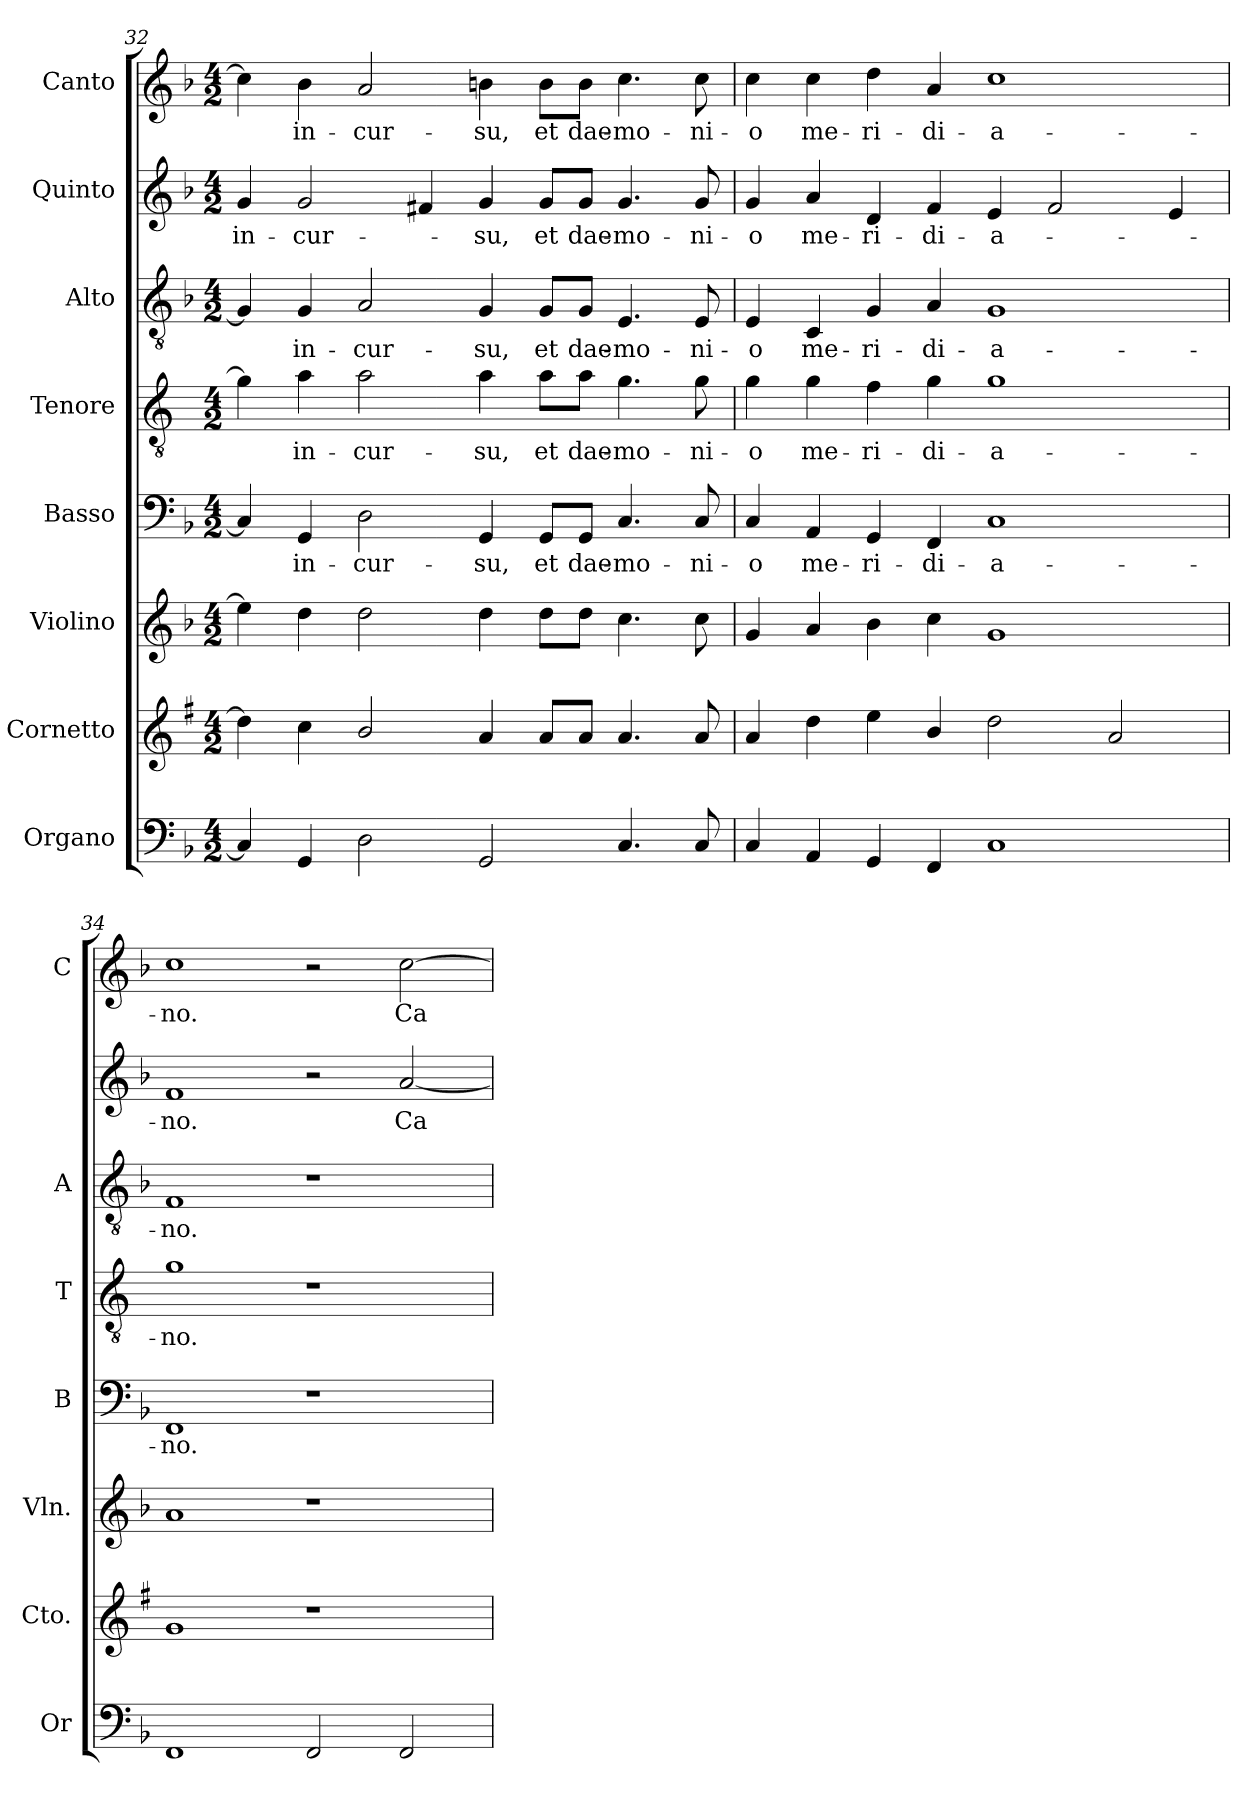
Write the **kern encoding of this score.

**kern	**kern	**kern	**kern	**text	**kern	**text	**kern	**text	**kern	**text	**kern	**text
*part8	*part7	*part6	*part5	*part5	*part4	*part4	*part3	*part3	*part2	*part2	*part1	*part1
*staff8	*staff7	*staff6	*staff5	*staff5	*staff4	*staff4	*staff3	*staff3	*staff2	*staff2	*staff1	*staff1
*I"Organo	*I"Cornetto	*I"Violino	*I"Basso	*	*I"Tenore	*	*I"Alto	*	*I"Quinto	*	*I"Canto	*
*I'Or	*I'Cto.	*I'Vln.	*I'B	*	*I'T	*	*I'A	*	*	*	*I'C	*
!!LO:LB:g=z
*clefF4	*clefG2	*clefG2	*clefF4	*	*clefGv2	*	*clefGv2	*	*clefG2	*	*clefG2	*
*	*ITrd1c2	*	*	*	*ITrd4c7	*	*	*	*	*	*	*
*k[b-]	*k[b-]	*k[b-]	*k[b-]	*	*k[b-]	*	*k[b-]	*	*k[b-]	*	*k[b-]	*
*F:	*F:	*F:	*F:	*	*F:	*	*F:	*	*F:	*	*F:	*
*M4/2	*M4/2	*M4/2	*M4/2	*	*M4/2	*	*M4/2	*	*M4/2	*	*M4/2	*
=32	=32	=32	=32	=32	=32	=32	=32	=32	=32	=32	=32	=32
!	!	!	!	!	!	!	!	!	!	!LO:LY:b	!	!
4C/]	4cc\]	4ee-\]	4C/]	.	4c\]	.	4G/]	.	4g/	in-	4cc\]	.
!	!	!	!	!LO:LY:b	!	!LO:LY:b	!	!LO:LY:b	!	!LO:LY:b	!	!LO:LY:b
4GG/	4b-\	4dd\	4GG/	in-	4d\	in-	4G/	in-	2g/	-cur-	4b-\	in-
!	!	!	!	!LO:LY:b	!	!LO:LY:b	!	!LO:LY:b	!	!	!	!LO:LY:b
2D\	2a/	2dd\	2D\	-cur-	2d\	-cur-	2A/	-cur-	.	.	2a/	-cur-
.	.	.	.	.	.	.	.	.	4f#X/	.	.	.
!	!	!	!	!LO:LY:b	!	!LO:LY:b	!	!LO:LY:b	!	!LO:LY:b	!	!LO:LY:b
2GG/	4g/	4dd\	4GG/	-su,	4d\	-su,	4G/	-su,	4g/	-su,	4bn\	-su,
!	!	!	!	!LO:LY:b	!	!LO:LY:b	!	!LO:LY:b	!	!LO:LY:b	!	!LO:LY:b
.	8g/L	8dd\L	8GG/L	et	8d\L	et	8G/L	et	8g/L	et	8b\L	et
!	!	!	!	!LO:LY:b	!	!LO:LY:b	!	!LO:LY:b	!	!LO:LY:b	!	!LO:LY:b
.	8g/J	8dd\J	8GG/J	dae-	8d\J	dae-	8G/J	dae-	8g/J	dae-	8b\J	dae-
!	!	!	!	!LO:LY:b	!	!LO:LY:b	!	!LO:LY:b	!	!LO:LY:b	!	!LO:LY:b
4.C/	4.g/	4.cc\	4.C/	-mo-	4.c\	-mo-	4.E/	-mo-	4.g/	-mo-	4.cc\	-mo-
!	!	!	!	!LO:LY:b	!	!LO:LY:b	!	!LO:LY:b	!	!LO:LY:b	!	!LO:LY:b
8C/	8g/	8cc\	8C/	-ni-	8c\	-ni-	8E/	-ni-	8g/	-ni-	8cc\	-ni-
=33	=33	=33	=33	=33	=33	=33	=33	=33	=33	=33	=33	=33
!	!	!	!	!LO:LY:b	!	!LO:LY:b	!	!LO:LY:b	!	!LO:LY:b	!	!LO:LY:b
4C/	4g/	4g/	4C/	-o	4c\	-o	4E/	-o	4g/	-o	4cc\	-o
!	!	!	!	!LO:LY:b	!	!LO:LY:b	!	!LO:LY:b	!	!LO:LY:b	!	!LO:LY:b
4AA/	4cc\	4a/	4AA/	me-	4c\	me-	4C/	me-	4a/	me-	4cc\	me-
!	!	!	!	!LO:LY:b	!	!LO:LY:b	!	!LO:LY:b	!	!LO:LY:b	!	!LO:LY:b
4GG/	4dd\	4b-\	4GG/	-ri-	4B-\	-ri-	4G/	-ri-	4d/	-ri-	4dd\	-ri-
!	!	!	!	!LO:LY:b	!	!LO:LY:b	!	!LO:LY:b	!	!LO:LY:b	!	!LO:LY:b
4FF/	4a/	4cc\	4FF/	-di-	4c\	-di-	4A/	-di-	4f/	-di-	4a/	-di-
!	!	!	!	!LO:LY:b	!	!LO:LY:b	!	!LO:LY:b	!	!LO:LY:b	!	!LO:LY:b
1C	2cc\	1g	1C	-a-	1c	-a-	1G	-a-	4e/	-a-	1cc	-a-
.	.	.	.	.	.	.	.	.	2f/	.	.	.
.	2g/	.	.	.	.	.	.	.	.	.	.	.
.	.	.	.	.	.	.	.	.	4e/	.	.	.
=34	=34	=34	=34	=34	=34	=34	=34	=34	=34	=34	=34	=34
!	!	!	!	!LO:LY:b	!	!LO:LY:b	!	!LO:LY:b	!	!LO:LY:b	!	!LO:LY:b
1FF	1f	1a	1FF	-no.	1c	-no.	1F	-no.	1f	-no.	1cc	-no.
2FF/	1r	1r	1r	.	1r	.	1r	.	2r	.	2r	.
!	!	!	!	!	!	!	!	!	!	!LO:LY:b	!	!LO:LY:b
2FF/	.	.	.	.	.	.	.	.	[2a/	Ca-	[2cc\	Ca-
=	=	=	=	=	=	=	=	=	=	=	=	=
*-	*-	*-	*-	*-	*-	*-	*-	*-	*-	*-	*-	*-
